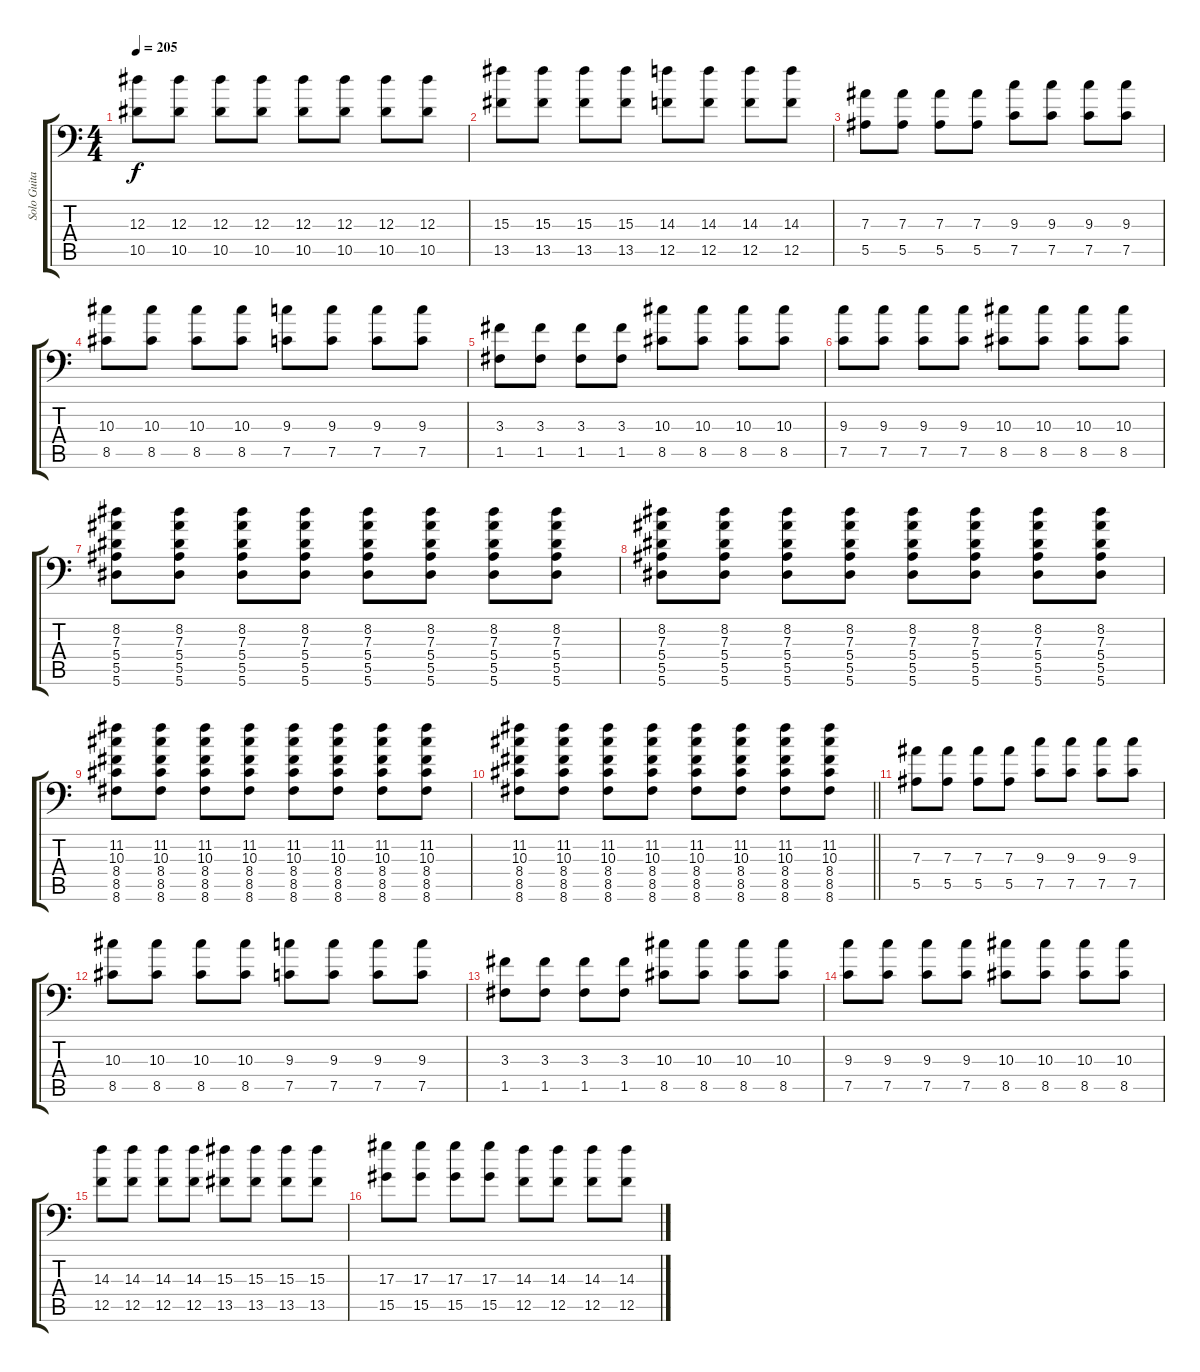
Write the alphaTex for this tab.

\track ("Solo Guitar" "Solo Guita") {instrument distortionguitar}
\staff {score tabs}
\tuning (C4 G3 Eb3 Bb2 F2 Bb1) {hide}
\ts (4 4)
\tempo 205
\clef f4
\ks c
(12.3 10.5).8{dy f} (12.3 10.5).8 (12.3 10.5).8 (12.3 10.5).8 (12.3 10.5).8 (12.3 10.5).8 (12.3 10.5).8 (12.3 10.5).8 |
(15.3 13.5).8 (15.3 13.5).8 (15.3 13.5).8 (15.3 13.5).8 (14.3 12.5).8 (14.3 12.5).8 (14.3 12.5).8 (14.3 12.5).8 |
(7.3 5.5).8 (7.3 5.5).8 (7.3 5.5).8 (7.3 5.5).8 (9.3 7.5).8 (9.3 7.5).8 (9.3 7.5).8 (9.3 7.5).8 |
(10.3 8.5).8 (10.3 8.5).8 (10.3 8.5).8 (10.3 8.5).8 (9.3 7.5).8 (9.3 7.5).8 (9.3 7.5).8 (9.3 7.5).8 |
(3.3 1.5).8 (3.3 1.5).8 (3.3 1.5).8 (3.3 1.5).8 (10.3 8.5).8 (10.3 8.5).8 (10.3 8.5).8 (10.3 8.5).8 |
(9.3 7.5).8 (9.3 7.5).8 (9.3 7.5).8 (9.3 7.5).8 (10.3 8.5).8 (10.3 8.5).8 (10.3 8.5).8 (10.3 8.5).8 |
(8.2 7.3 5.4 5.5 5.6).8 (8.2 7.3 5.4 5.5 5.6).8 (8.2 7.3 5.4 5.5 5.6).8 (8.2 7.3 5.4 5.5 5.6).8 (8.2 7.3 5.4 5.5 5.6).8 (8.2 7.3 5.4 5.5 5.6).8 (8.2 7.3 5.4 5.5 5.6).8 (8.2 7.3 5.4 5.5 5.6).8 |
(8.2 7.3 5.4 5.5 5.6).8 (8.2 7.3 5.4 5.5 5.6).8 (8.2 7.3 5.4 5.5 5.6).8 (8.2 7.3 5.4 5.5 5.6).8 (8.2 7.3 5.4 5.5 5.6).8 (8.2 7.3 5.4 5.5 5.6).8 (8.2 7.3 5.4 5.5 5.6).8 (8.2 7.3 5.4 5.5 5.6).8 |
(11.2 10.3 8.4 8.5 8.6).8 (11.2 10.3 8.4 8.5 8.6).8 (11.2 10.3 8.4 8.5 8.6).8 (11.2 10.3 8.4 8.5 8.6).8 (11.2 10.3 8.4 8.5 8.6).8 (11.2 10.3 8.4 8.5 8.6).8 (11.2 10.3 8.4 8.5 8.6).8 (11.2 10.3 8.4 8.5 8.6).8 |
\barLineRight lightlight
(11.2 10.3 8.4 8.5 8.6).8 (11.2 10.3 8.4 8.5 8.6).8 (11.2 10.3 8.4 8.5 8.6).8 (11.2 10.3 8.4 8.5 8.6).8 (11.2 10.3 8.4 8.5 8.6).8 (11.2 10.3 8.4 8.5 8.6).8 (11.2 10.3 8.4 8.5 8.6).8 (11.2 10.3 8.4 8.5 8.6).8 |
(7.3 5.5).8 (7.3 5.5).8 (7.3 5.5).8 (7.3 5.5).8 (9.3 7.5).8 (9.3 7.5).8 (9.3 7.5).8 (9.3 7.5).8 |
(10.3 8.5).8 (10.3 8.5).8 (10.3 8.5).8 (10.3 8.5).8 (9.3 7.5).8 (9.3 7.5).8 (9.3 7.5).8 (9.3 7.5).8 |
(3.3 1.5).8 (3.3 1.5).8 (3.3 1.5).8 (3.3 1.5).8 (10.3 8.5).8 (10.3 8.5).8 (10.3 8.5).8 (10.3 8.5).8 |
(9.3 7.5).8 (9.3 7.5).8 (9.3 7.5).8 (9.3 7.5).8 (10.3 8.5).8 (10.3 8.5).8 (10.3 8.5).8 (10.3 8.5).8 |
(14.3 12.5).8 (14.3 12.5).8 (14.3 12.5).8 (14.3 12.5).8 (15.3 13.5).8 (15.3 13.5).8 (15.3 13.5).8 (15.3 13.5).8 |
(17.3 15.5).8 (17.3 15.5).8 (17.3 15.5).8 (17.3 15.5).8 (14.3 12.5).8 (14.3 12.5).8 (14.3 12.5).8 (14.3 12.5).8
